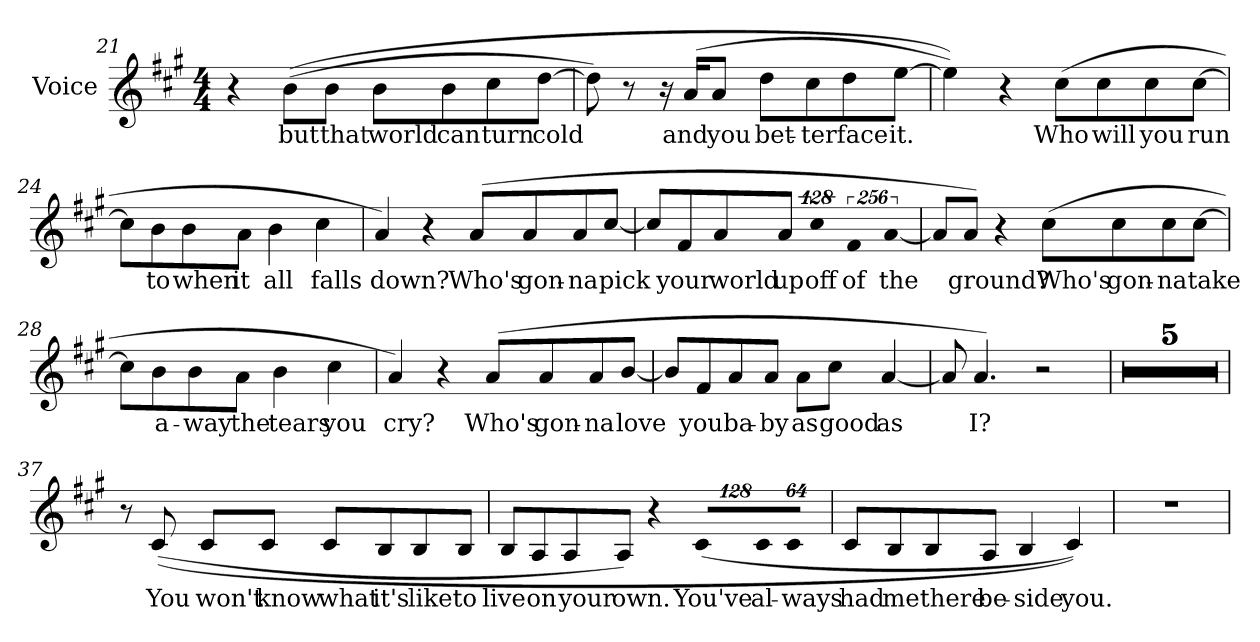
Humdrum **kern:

**kern	**text
*part1	*part1
*staff1	*staff1
*I"Voice	*
*I'Voice	*
!!LO:LB:g=z
*clefG2	*
*k[f#c#g#]	*
*A:	*
*M4/4	*
=21	=21
4r	.
!	!LO:LY:b:color=#000000
((8bi\L	but
!	!LO:LY:b:color=#000000
8bi\J	that
!	!LO:LY:b:color=#000000
8bi\L	world
!	!LO:LY:b:color=#000000
8bi\	can
!	!LO:LY:b:color=#000000
8cc#i\	turn
!	!LO:LY:b:color=#000000
[8ddi\J	cold
=22	=22
8ddi\])	.
8r	.
16r	.
!	!LO:LY:b:color=#000000
(16ai/KL	and
!	!LO:LY:b:color=#000000
8ai/J	you
!	!LO:LY:b:color=#000000
8ddi\L	bet-
!	!LO:LY:b:color=#000000
8cc#i\	-ter
!	!LO:LY:b:color=#000000
8ddi\	face
!	!LO:LY:b:color=#000000
[8eei\J	it.
=23	=23
4eei\]))	.
4r	.
!	!LO:LY:b:color=#000000
(8cc#i\L	Who
!	!LO:LY:b:color=#000000
8cc#i\	will
!	!LO:LY:b:color=#000000
8cc#i\	you
!	!LO:LY:b:color=#000000
[8cc#i\J	run
!!LO:LB:g=z
=24	=24
8cc#i\L]	.
!	!LO:LY:b:color=#000000
8bi\	to
!	!LO:LY:b:color=#000000
8bi\	when
!	!LO:LY:b:color=#000000
8ai\J	it
!	!LO:LY:b:color=#000000
4bi\	all
!	!LO:LY:b:color=#000000
4cc#i\	falls
=25	=25
!	!LO:LY:b:color=#000000
4ai/)	down?
4r	.
!	!LO:LY:b:color=#000000
(8ai/L	Who's
!	!LO:LY:b:color=#000000
8ai/	gon-
!	!LO:LY:b:color=#000000
8ai/	-na
!	!LO:LY:b:color=#000000
[8cc#i/J	pick
=26	=26
8cc#i/L]	.
!	!LO:LY:b:color=#000000
8f#i/	your
!	!LO:LY:b:color=#000000
8ai/	world
!	!LO:LY:b:color=#000000
8ai/J	up
!LO:N:vis=4	!
!	!LO:LY:b:color=#000000
512%85cc#i\	off
!LO:N:vis=4	!
!	!LO:LY:b:color=#000000
1024%171f#i/	of
!LO:N:vis=4	!
!	!LO:LY:b:color=#000000
[1024%171ai/	the
!!LO:LB:g=z
=27	=27
8ai/L]	.
!	!LO:LY:b:color=#000000
8ai/J)	ground?
4r	.
!	!LO:LY:b:color=#000000
(8cc#i\L	Who's
!	!LO:LY:b:color=#000000
8cc#i\	gon-
!	!LO:LY:b:color=#000000
8cc#i\	-na
!	!LO:LY:b:color=#000000
[8cc#i\J	take
=28	=28
8cc#i\L]	.
!	!LO:LY:b:color=#000000
8bi\	a-
!	!LO:LY:b:color=#000000
8bi\	-way
!	!LO:LY:b:color=#000000
8ai\J	the
!	!LO:LY:b:color=#000000
4bi\	tears
!	!LO:LY:b:color=#000000
4cc#i\	you
=29	=29
!	!LO:LY:b:color=#000000
4ai/)	cry?
4r	.
!	!LO:LY:b:color=#000000
(8ai/L	Who's
!	!LO:LY:b:color=#000000
8ai/	gon-
!	!LO:LY:b:color=#000000
8ai/	-na
!	!LO:LY:b:color=#000000
[8bi/J	love
!!LO:LB:g=z
=30	=30
8bi/L]	.
!	!LO:LY:b:color=#000000
8f#i/	you
!	!LO:LY:b:color=#000000
8ai/	ba-
!	!LO:LY:b:color=#000000
8ai/J	-by
!	!LO:LY:b:color=#000000
8ai\L	as
!	!LO:LY:b:color=#000000
8cc#i\J	good
!	!LO:LY:b:color=#000000
[4ai/	as
=31	=31
8ai/]	.
!	!LO:LY:b:color=#000000
4.ai/)	I?
2r	.
=32	=32
1r	.
=33	=33
1r	.
=34	=34
1r	.
=35	=35
1r	.
=36	=36
1r	.
!!LO:PB:g=z
=37	=37
8r	.
!	!LO:LY:b:color=#000000
((8c#i/	You
!	!LO:LY:b:color=#000000
8c#i/L	won't
!	!LO:LY:b:color=#000000
8c#i/J	know
!	!LO:LY:b:color=#000000
8c#i/L	what
!	!LO:LY:b:color=#000000
8Bi/	it's
!	!LO:LY:b:color=#000000
8Bi/	like
!	!LO:LY:b:color=#000000
8Bi/J	to
=38	=38
!	!LO:LY:b:color=#000000
8Bi/L	live
!	!LO:LY:b:color=#000000
8Ai/	on
!	!LO:LY:b:color=#000000
8Ai/	your
!	!LO:LY:b:color=#000000
8Ai/J)	own.
4r	.
*Xbrackettup	*
!LO:N:vis=8	!
!	!LO:LY:b:color=#000000
(1024%85c#i/L	You've
!LO:N:vis=8	!
!	!LO:LY:b:color=#000000
1024%85c#i/	al-
!LO:N:vis=8	!
!	!LO:LY:b:color=#000000
512%43c#i/J	-ways
!!LO:LB:g=z
=39	=39
!	!LO:LY:b:color=#000000
8c#i/L	had
!	!LO:LY:b:color=#000000
8Bi/	me
!	!LO:LY:b:color=#000000
8Bi/	there
!	!LO:LY:b:color=#000000
8Ai/J	be-
!	!LO:LY:b:color=#000000
4Bi/	-side
!	!LO:LY:b:color=#000000
4c#i/))	you.
=40	=40
1r	.
=	=
*-	*-
